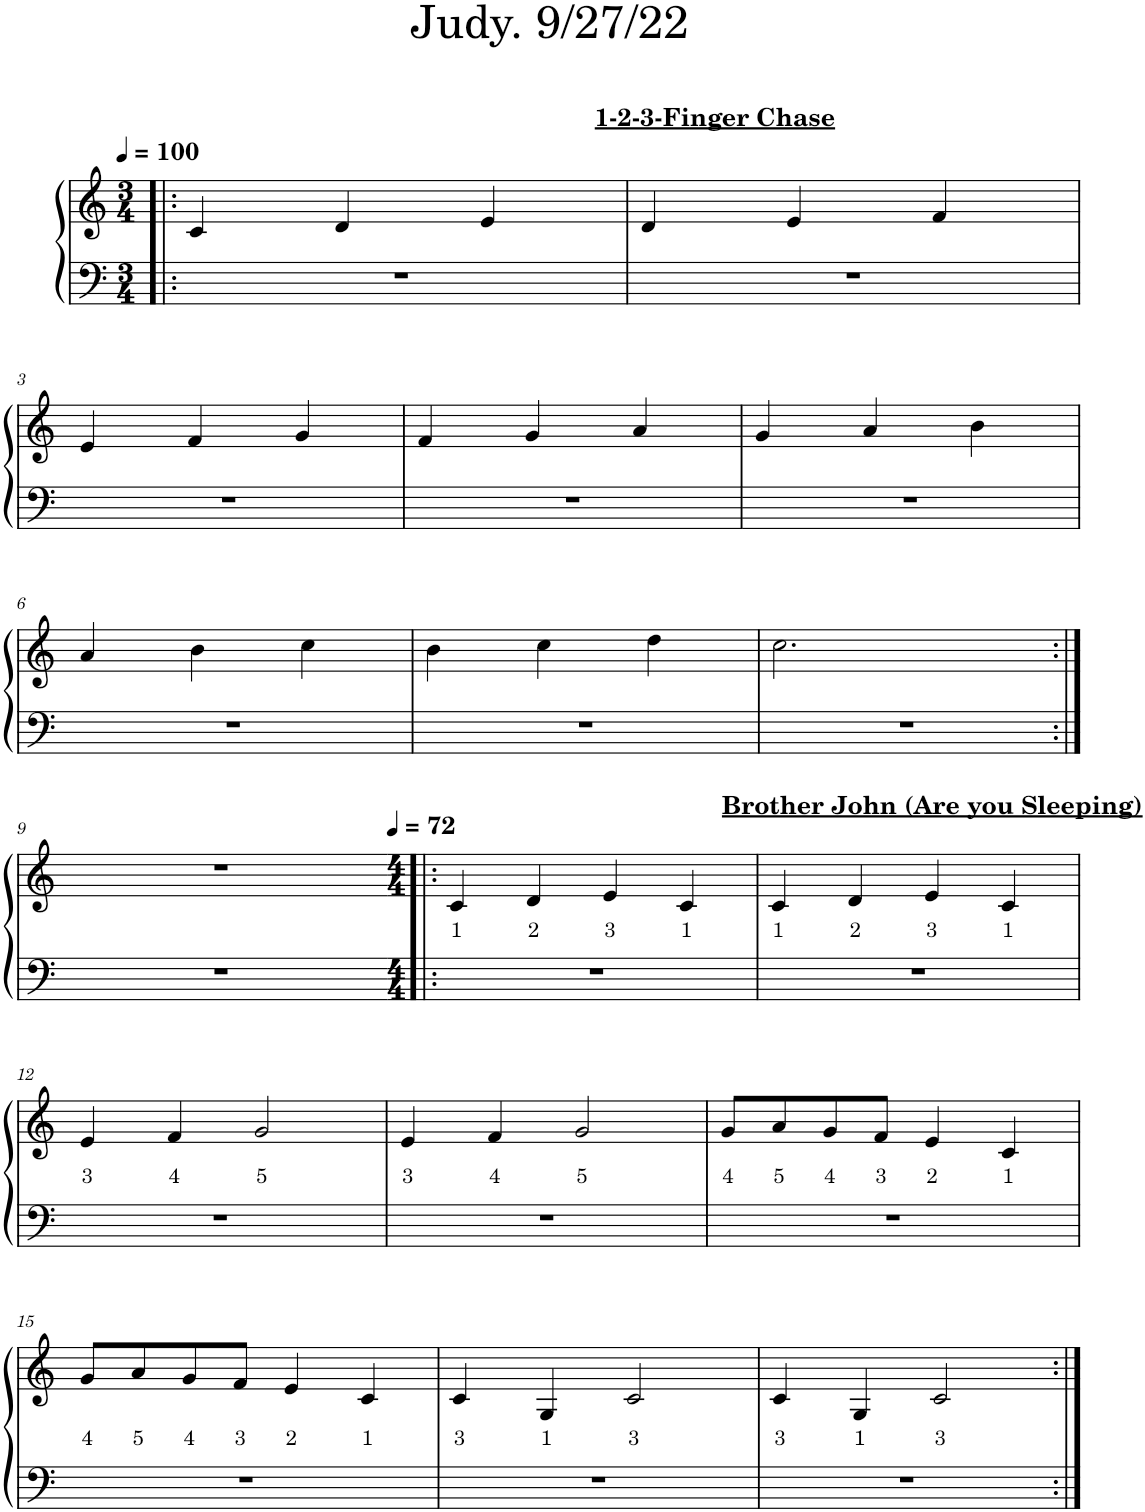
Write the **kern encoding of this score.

**kern	**kern	**text
*part1	*part1	*part1
*staff2	*staff1	*staff1
*I"Piano	*	*
*I'Pno.	*	*
*clefF4	*clefG2	*
*k[]	*k[]	*
*M3/4	*M3/4	*
*MM100	*MM100	*
=1!|:	=1!|:	=1!|:
2.r	4c/	.
.	4d/	.
!	!LO:TX:a:B:t=1-2-3-Finger Chase	!
.	4e/	.
=2	=2	=2
2.r	4d/	.
.	4e/	.
.	4f/	.
!!LO:LB:g=z
=3	=3	=3
2.r	4e/	.
.	4f/	.
.	4g/	.
=4	=4	=4
2.r	4f/	.
.	4g/	.
.	4a/	.
=5	=5	=5
2.r	4g/	.
.	4a/	.
.	4b\	.
!!LO:LB:g=z
=6	=6	=6
2.r	4a/	.
.	4b\	.
.	4cc\	.
=7	=7	=7
2.r	4b\	.
.	4cc\	.
.	4dd\	.
=8	=8	=8
2.r	2.cc\	.
!!LO:LB:g=z
=9:|!	=9:|!	=9:|!
2.r	2.r	.
=10!|:	=10!|:	=10!|:
*M4/4	*M4/4	*
*	*MM72	*
!	!	!LO:LY:b
1r	4c/	1
!	!	!LO:LY:b
.	4d/	2
!	!	!LO:LY:b
.	4e/	3
!	!	!LO:LY:b
.	4c/	1
=11	=11	=11
!	!LO:TX:a:B:t=Brother John (Are you Sleeping)	!
!	!	!LO:LY:b
1r	4c/	1
!	!	!LO:LY:b
.	4d/	2
!	!	!LO:LY:b
.	4e/	3
!	!	!LO:LY:b
.	4c/	1
!!LO:LB:g=z
=12	=12	=12
!	!	!LO:LY:b
1r	4e/	3
!	!	!LO:LY:b
.	4f/	4
!	!	!LO:LY:b
.	2g/	5
=13	=13	=13
!	!	!LO:LY:b
1r	4e/	3
!	!	!LO:LY:b
.	4f/	4
!	!	!LO:LY:b
.	2g/	5
=14	=14	=14
!	!	!LO:LY:b
1r	8g/L	4
!	!	!LO:LY:b
.	8a/	5
!	!	!LO:LY:b
.	8g/	4
!	!	!LO:LY:b
.	8f/J	3
!	!	!LO:LY:b
.	4e/	2
!	!	!LO:LY:b
.	4c/	1
!!LO:LB:g=z
=15	=15	=15
!	!	!LO:LY:b
1r	8g/L	4
!	!	!LO:LY:b
.	8a/	5
!	!	!LO:LY:b
.	8g/	4
!	!	!LO:LY:b
.	8f/J	3
!	!	!LO:LY:b
.	4e/	2
!	!	!LO:LY:b
.	4c/	1
=16	=16	=16
!	!	!LO:LY:b
1r	4c/	3
!	!	!LO:LY:b
.	4G/	1
!	!	!LO:LY:b
.	2c/	3
=17	=17	=17
!	!	!LO:LY:b
1r	4c/	3
!	!	!LO:LY:b
.	4G/	1
!	!	!LO:LY:b
.	2c/	3
=:|!	=:|!	=:|!
*-	*-	*-
